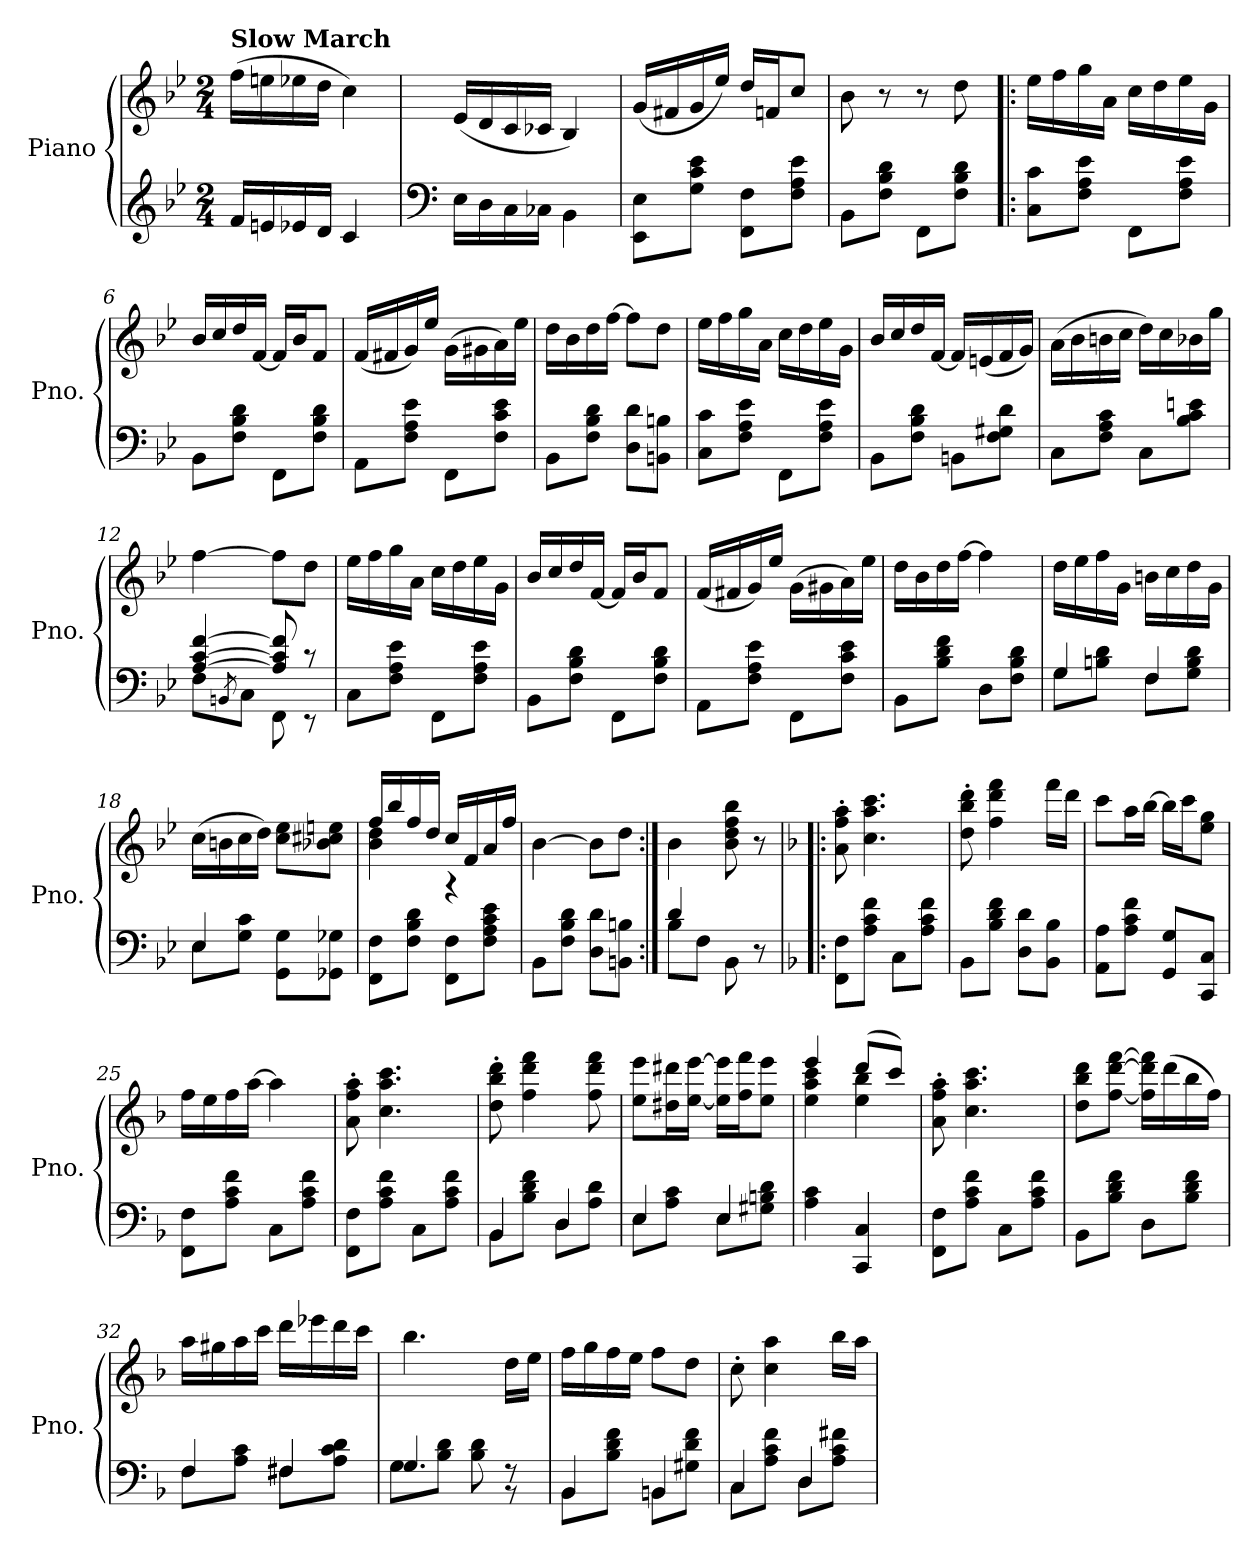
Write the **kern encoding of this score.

**kern	**kern
*part1	*part1
*staff2	*staff1
*I"Piano	*
*I'Pno.	*
*clefG2	*clefG2
*k[b-e-]	*k[b-e-]
*M2/4	*M2/4
=1	=1
!	!LO:TX:a:B:t=Slow March
16f/LL	(>16ff\LL
16en/	16een\
16e-X/	16ee-X\
16d/JJ	16dd\JJ
4c/	4cc\)
=2	=2
*clefF4	*
16E-\LL	(<16e-/LL
16D\	16d/
16C\	16c/
16C-X\JJ	16c-X/JJ
4BB-\	4B-/)
=3	=3
8EE-\ 8E-\L	(<16g/LL
.	16f#X/
8G\ 8c\ 8e-\J	16g/
.	16ee-/JJ)
8FF\ 8F\L	16dd/LL
.	16fn/J
8F\ 8A\ 8e-\J	8cc/J
=4	=4
8BB-\L	8b-\
8F\ 8B-\ 8d\J	8r
8FF\L	8r
8F\ 8B-\ 8d\J	8dd\
=5!|:	=5!|:
8C\ 8c\L	16ee-\LL
.	16ff\
8F\ 8A\ 8e-\J	16gg\
.	16a\JJ
8FF\L	16cc\LL
.	16dd\
8F\ 8A\ 8e-\J	16ee-\
.	16g\JJ
=6	=6
8BB-\L	16b-/LL
.	16cc/
8F\ 8B-\ 8d\J	16dd/
.	[16f/JJ
8FF\L	16f/LL]
.	16b-/J
8F\ 8B-\ 8d\J	8f/J
!!LO:LB:g=z
=7	=7
8AA\L	(<16f/LL
.	16f#X/
8F\ 8A\ 8e-\J	16g/)
.	16ee-/JJ
8FF\L	(>16g\LL
.	16g#X\
8F\ 8c\ 8e-\J	16a\)
.	16ee-\JJ
=8	=8
8BB-\L	16dd\LL
.	16b-\
8F\ 8B-\ 8d\J	16dd\
.	[16ff\JJ
8D\ 8d\L	8ff\L]
8BBn\ 8Bn\J	8dd\J
=9	=9
8C\ 8c\L	16ee-\LL
.	16ff\
8F\ 8A\ 8e-\J	16gg\
.	16a\JJ
8FF\L	16cc\LL
.	16dd\
8F\ 8A\ 8e-\J	16ee-\
.	16g\JJ
=10	=10
8BB-\L	16b-/LL
.	16cc/
8F\ 8B-\ 8d\J	16dd/
.	[16f/JJ
8BBn\L	16f/LL]
.	(<16en/
8F\ 8G#X\ 8d\J	16f/
.	16g/JJ)
=11	=11
8C\L	(>16a\LL
.	16b-\
8F\ 8A\ 8c\J	16bn\
.	16cc\JJ
8C\L	16dd\LL)
.	16cc\
8B-\ 8c\ 8en\J	16b-X\
.	16gg\JJ
!!LO:LB:g=z
=12	=12
*^	*
[4A/ [4c/ [4f/	8F\L	[4ff\
.	8qBBn/	.
.	8C\J	.
8A/] 8c/] 8f/]	8FF\	8ff\L]
8r	8r	8dd\J
*v	*v	*
=13	=13
8C\L	16ee-\LL
.	16ff\
8F\ 8A\ 8e-\J	16gg\
.	16a\JJ
8FF\L	16cc\LL
.	16dd\
8F\ 8A\ 8e-\J	16ee-\
.	16g\JJ
=14	=14
8BB-\L	16b-/LL
.	16cc/
8F\ 8B-\ 8d\J	16dd/
.	[16f/JJ
8FF\L	16f/LL]
.	16b-/J
8F\ 8B-\ 8d\J	8f/J
=15	=15
8AA\L	(<16f/LL
.	16f#X/
8F\ 8A\ 8e-\J	16g/)
.	16ee-/JJ
8FF\L	(>16g\LL
.	16g#X\
8F\ 8c\ 8e-\J	16a\)
.	16ee-\JJ
=16	=16
8BB-\L	16dd\LL
.	16b-\
8B-\ 8d\ 8f\J	16dd\
.	[16ff\JJ
8D\L	4ff\]
8F\ 8B-\ 8d\J	.
=17	=17
*^	*
4G/	8G\L	16dd\LL
.	.	16ee-\
.	8Bn\ 8d\J	16ff\
.	.	16g\JJ
4F/	8F\L	16bn\LL
.	.	16cc\
.	8G\ 8B\ 8d\J	16dd\
.	.	16g\JJ
!!LO:LB:g=z
=18	=18	=18
4E-/	8E-\L	(>16cc\LL
.	.	16bn\
.	8G\ 8c\J	16cc\
.	.	16dd\JJ)
4rAyy	8GG\ 8G\L	8cc\ 8ee-\L
.	8GG-X\ 8G-X\J	8b-X\ 8cc#X\ 8een\J
*v	*v	*
=19	=19
*	*^
8FF\ 8F\L	16ff/LL	4b-\ 4dd\
.	16bb-/	.
8F\ 8B-\ 8d\J	16ff/	.
.	16dd/JJ	.
8FF\ 8F\L	16cc/LL	4rA
.	16f/	.
8F\ 8A\ 8c\ 8e-\J	16a/	.
.	16ff/JJ	.
*	*v	*v
=20	=20
8BB-\L	[4b-\
8F\ 8B-\ 8d\J	.
8D\ 8d\L	8b-\L]
8BBn\ 8Bn\J	8dd\J
=21:|!	=21:|!
*^	*
4d/	8B-\L	4b-\
.	8F\J	.
4rFyy	8BB-\	8b-\ 8dd\ 8ff\ 8bb-\
.	8r	8r
*v	*v	*
=22!|:	=22!|:
*k[b-]	*k[b-]
8FF\ 8F\L	8a\' 8ff\' 8aa\'
8A\ 8c\ 8f\J	4.cc\ 4.aa\ 4.ccc\
8C\L	.
8A\ 8c\ 8f\J	.
=23	=23
8BB-\L	8dd\' 8bb-\' 8ddd\'
8B-\ 8d\ 8f\J	4ff\ 4ddd\ 4fff\
8D\ 8d\L	.
8BB-\ 8B-\J	16fff\LL
.	16ddd\JJ
!!LO:LB:g=z
=24	=24
8AA\ 8A\L	8ccc\L
8A\ 8c\ 8f\J	16aa\L
.	[16bb-\JJ
8GG/ 8G/L	16bb-\LL]
.	16ccc\J
8CC/ 8C/J	8ee\ 8gg\J
=25	=25
8FF\ 8F\L	16ff\LL
.	16ee\
8A\ 8c\ 8f\J	16ff\
.	[16aa\JJ
8C\L	4aa\]
8A\ 8c\ 8f\J	.
=26	=26
8FF\ 8F\L	8a\' 8ff\' 8aa\'
8A\ 8c\ 8f\J	4.cc\ 4.aa\ 4.ccc\
8C\L	.
8A\ 8c\ 8f\J	.
=27	=27
*^	*
4BB-/	8BB-\L	8dd\' 8bb-\' 8ddd\'
.	8B-\ 8d\ 8f\J	4ff\ 4ddd\ 4fff\
4D/	8D\L	.
.	8A\ 8d\J	8ff\ 8ddd\ 8fff\
=28	=28	=28
4E/	8E\L	8ee\ 8eee\L
.	8A\ 8c\J	16dd#X\ 16ddd#X\L
.	.	[16ee\ [16eee\JJ
4E/	8E\L	16ee\] 16eee\]LL
.	.	16ff\ 16fff\J
.	8G#X\ 8Bn\ 8d\J	8ee\ 8eee\J
*v	*v	*
=29	=29
*	*^
4A\ 4c\	4eee/	4ee\ 4aa\ 4ccc\
4CC/ 4C/	(>8ddd/L	4ee\ 4bb-\
.	8ccc/J)	.
*	*v	*v
=30	=30
8FF\ 8F\L	8a\' 8ff\' 8aa\'
8A\ 8c\ 8f\J	4.cc\ 4.aa\ 4.ccc\
8C\L	.
8A\ 8c\ 8f\J	.
!!LO:PB:g=z
=31	=31
8BB-\L	8dd\ 8bb-\ 8ddd\L
8B-\ 8d\ 8f\J	[8ff\ [8ddd\ [8fff\J
8D\L	16ff\] 16ddd\] 16fff\]LL
.	(>16ddd\
8B-\ 8d\ 8f\J	16bb-\
.	16ff\JJ)
=32	=32
*^	*
4F/	8F\L	16aa\LL
.	.	16gg#X\
.	8A\ 8c\J	16aa\
.	.	16ccc\JJ
4F#X/	8F#\L	16ddd\LL
.	.	16eee-X\
.	8A\ 8c\ 8d\J	16ddd\
.	.	16ccc\JJ
=33	=33	=33
4.G/	8G\L	4.bb-\
.	8B-\ 8d\J	.
.	8B-\ 8d\	.
8r	8r	16dd\LL
.	.	16ee\JJ
=34	=34	=34
4BB-/	8BB-\L	16ff\LL
.	.	16gg\
.	8B-\ 8d\ 8f\J	16ff\
.	.	16ee\JJ
4BBn/	8BB\L	8ff\L
.	8G#X\ 8d\ 8f\J	8dd\J
=35	=35	=35
4C/	8C\L	8cc'\
.	8A\ 8c\ 8f\J	4cc\ 4aa\
4D/	8D\L	.
.	8A\ 8c\ 8f#X\J	16bb-\LL
.	.	16aa\JJ
*v	*v	*
=	=
*-	*-
